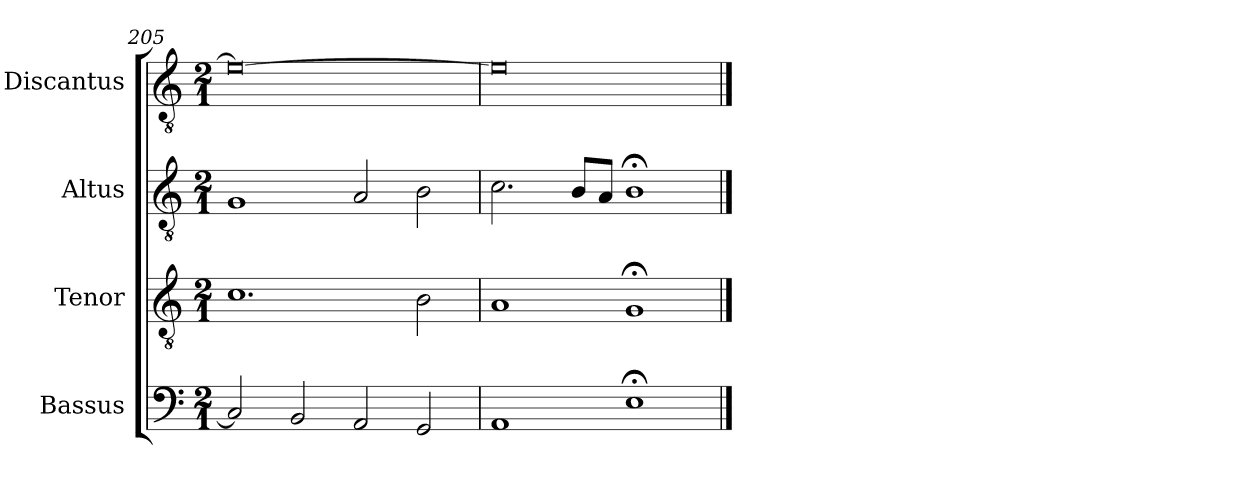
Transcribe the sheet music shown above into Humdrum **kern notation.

**kern	**kern	**kern	**kern
*part4	*part3	*part2	*part1
*staff4	*staff3	*staff2	*staff1
*I"Bassus	*I"Tenor	*I"Altus	*I"Discantus
*I'B	*I'T	*I'A	*I'D
*clefF4	*clefGv2	*clefGv2	*clefGv2
*k[]	*k[]	*k[]	*k[]
*M2/1	*M2/1	*M2/1	*M2/1
=205	=205	=205	=205
2C/]	1.c	1G	0e_
2BB/	.	.	.
2AA/	.	2A/	.
2GG/	2B\	2B\	.
=206	=206	=206	=206
1AA	1A	2.c\	0e]
.	.	8B/L	.
.	.	8A/J	.
1E;<	1G;<	1B;<	.
==	==	==	==
*-	*-	*-	*-
